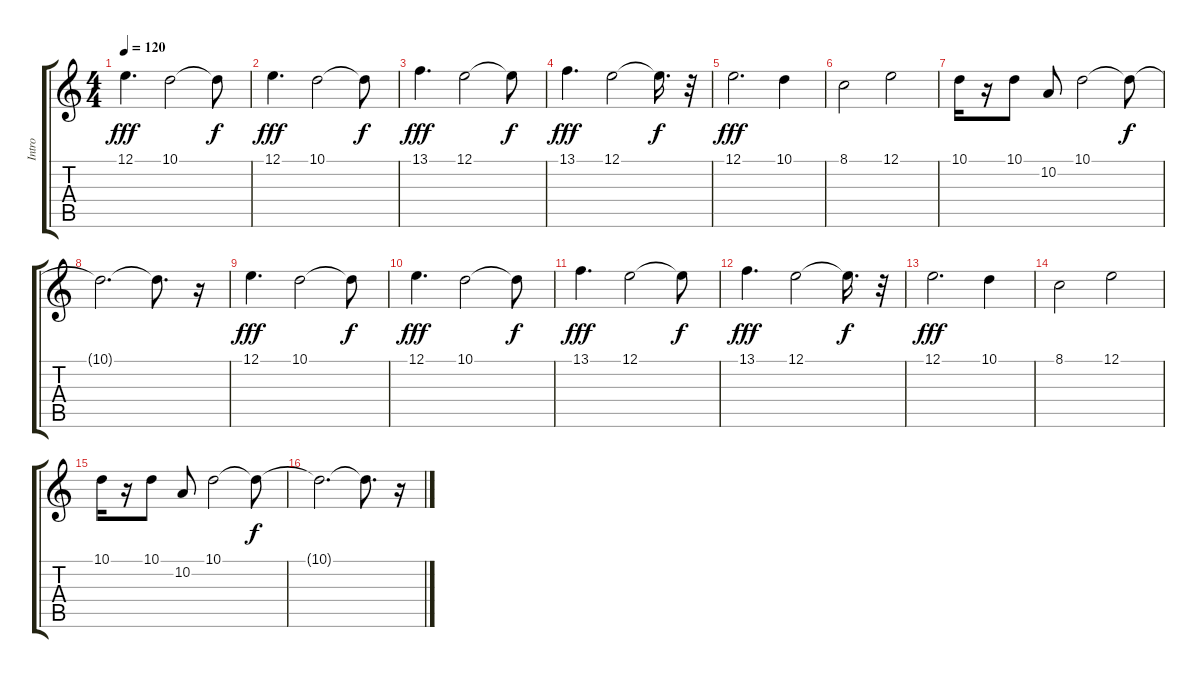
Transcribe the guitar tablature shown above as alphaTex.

\track ("Intro" "Intro") {instrument lead1square}
\staff {score tabs}
\tuning (E4 B3 G3 D3 A2 E2) {hide}
\ts (4 4)
\tempo 120
\clef g2
\ks c
12.1.4{d dy fff} 10.1.2 10.1{t}.8{dy f} |
12.1.4{d dy fff} 10.1.2 10.1{t}.8{dy f} |
13.1.4{d dy fff} 12.1.2 12.1{t}.8{dy f} |
13.1.4{d dy fff} 12.1.2 12.1{t}.16{d dy f} r.32 |
12.1.2{d dy fff} 10.1.4 |
8.1.2 12.1.2 |
10.1.16 r.16 10.1.8 10.2.8 10.1.2 10.1{t}.8{dy f} |
10.1{t}.2{d} 10.1{t}.8{d} r.16 |
12.1.4{d dy fff} 10.1.2 10.1{t}.8{dy f} |
12.1.4{d dy fff volume 13} 10.1.2{volume 12} 10.1{t}.8{dy f} |
13.1.4{d dy fff volume 8} 12.1.2{volume 7} 12.1{t}.8{dy f} |
13.1.4{d dy fff volume 4} 12.1.2{volume 2} 12.1{t}.16{d dy f} r.32 |
12.1.2{d dy fff volume 0} 10.1.4{volume 1} |
8.1.2{volume 1} 12.1.2 |
10.1.16 r.16 10.1.8 10.2.8 10.1.2 10.1{t}.8{dy f} |
10.1{t}.2{d} 10.1{t}.8{d} r.16
